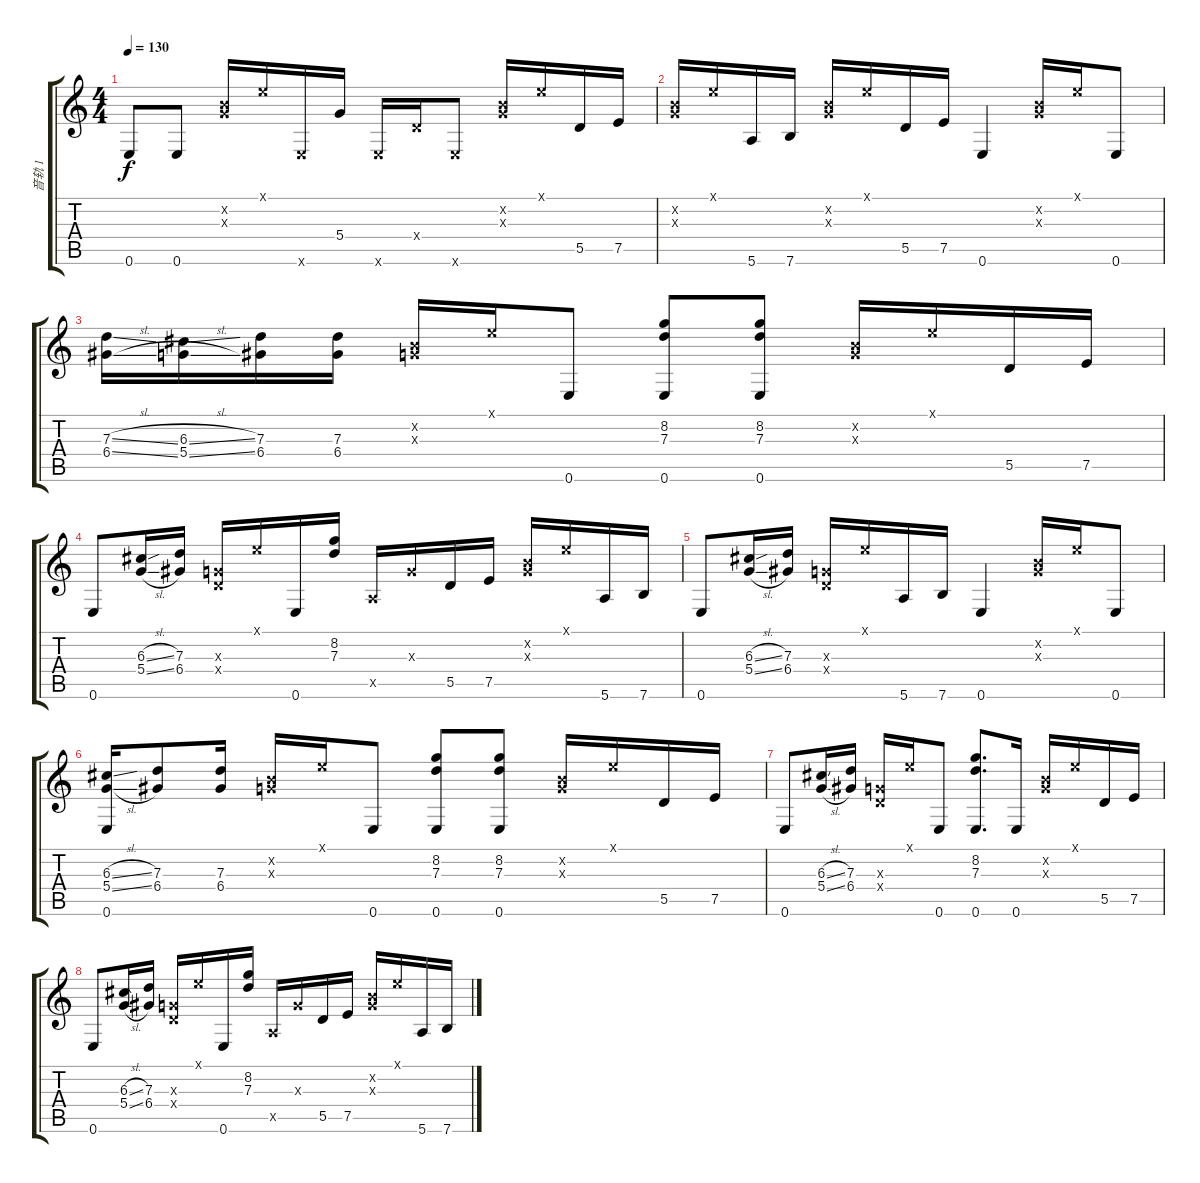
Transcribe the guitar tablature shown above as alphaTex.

\track ("音轨 1" "音轨 1") {instrument acousticguitarsteel}
\staff {score tabs}
\tuning (E4 B3 G3 D3 A2 E2) {hide}
\ts (4 4)
\tempo 130
\clef g2
\ks c
0.6.8{dy f} 0.6.8 (0.2{x} 0.3{x}).16 0.1{x}.16 0.6{x}.16 5.4.16 0.6{x}.16 0.4{x}.16 0.6{x}.8 (0.2{x} 0.3{x}).16 0.1{x}.16 5.5.16 7.5.16 |
(0.2{x} 0.3{x}).16 0.1{x}.16 5.6.16 7.6.16 (0.2{x} 0.3{x}).16 0.1{x}.16 5.5.16 7.5.16 0.6.4 (0.2{x} 0.3{x}).16 0.1{x}.16 0.6.8 |
(7.3{sl} 6.4{sl}).16 (6.3{sl} 5.4{sl}).16 (7.3 6.4).16 (7.3 6.4).16 (0.2{x} 0.3{x}).16 0.1{x}.16 0.6.8 (8.2 7.3 0.6).8 (8.2 7.3 0.6).8 (0.2{x} 0.3{x}).16 0.1{x}.16 5.5.16 7.5.16 |
0.6.8 (6.3{sl} 5.4{sl}).16 (7.3 6.4).16 (0.3{x} 0.4{x}).16 0.1{x}.16 0.6.16 (8.2 7.3).16 0.5{x}.16 0.3{x}.16 5.5.16 7.5.16 (0.2{x} 0.3{x}).16 0.1{x}.16 5.6.16 7.6.16 |
0.6.8 (6.3{sl} 5.4{sl}).16 (7.3 6.4).16 (0.3{x} 0.4{x}).16 0.1{x}.16 5.6.16 7.6.16 0.6.4 (0.2{x} 0.3{x}).16 0.1{x}.16 0.6.8 |
(6.3{sl} 5.4{sl} 0.6).16 (7.3 6.4).8 (7.3 6.4).16 (0.2{x} 0.3{x}).16 0.1{x}.16 0.6.8 (8.2 7.3 0.6).8 (8.2 7.3 0.6).8 (0.2{x} 0.3{x}).16 0.1{x}.16 5.5.16 7.5.16 |
0.6.8 (6.3{sl} 5.4{sl}).16 (7.3 6.4).16 (0.3{x} 0.4{x}).16 0.1{x}.16 0.6.8 (8.2 7.3 0.6).8{d} 0.6.16 (0.2{x} 0.3{x}).16 0.1{x}.16 5.5.16 7.5.16 |
0.6.8 (6.3{sl} 5.4{sl}).16 (7.3 6.4).16 (0.3{x} 0.4{x}).16 0.1{x}.16 0.6.16 (8.2 7.3).16 0.5{x}.16 0.3{x}.16 5.5.16 7.5.16 (0.2{x} 0.3{x}).16 0.1{x}.16 5.6.16 7.6.16
